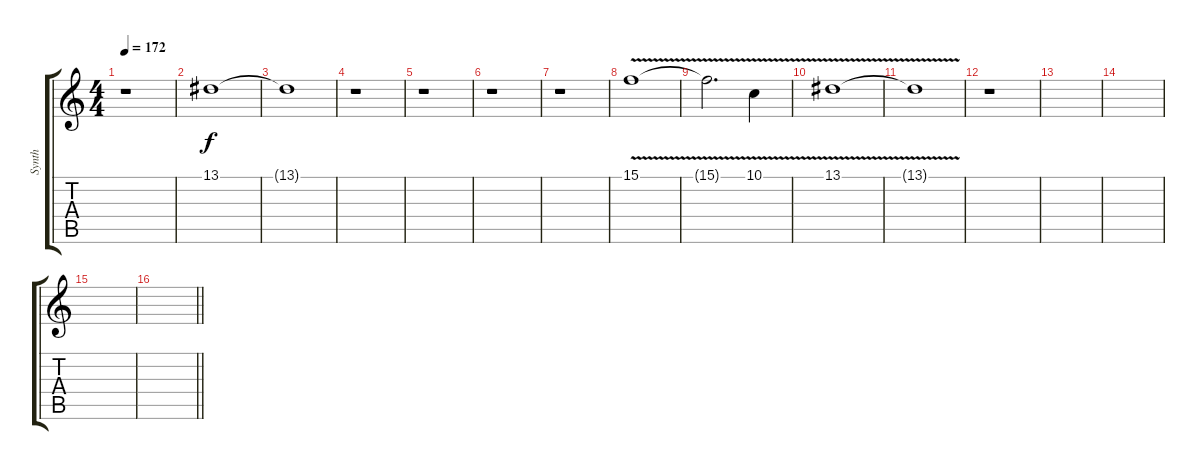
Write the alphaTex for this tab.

\track ("Synth" "Synth") {instrument pad1newage}
\staff {score tabs}
\tuning (D4 A3 F3 C3 G2 C2) {hide}
\ts (4 4)
\tempo 172
\clef g2
\ks c
r.1{dy f instrument pad2warm} |
13.1.1 |
13.1{t}.1 |
r.1 |
r.1 |
r.1 |
r.1 |
15.1{v}.1 |
15.1{t}.2{d} 10.1{v}.4 |
13.1{v}.1 |
13.1{t}.1 |
r.1 |
|
|
|
\barLineRight lightlight
